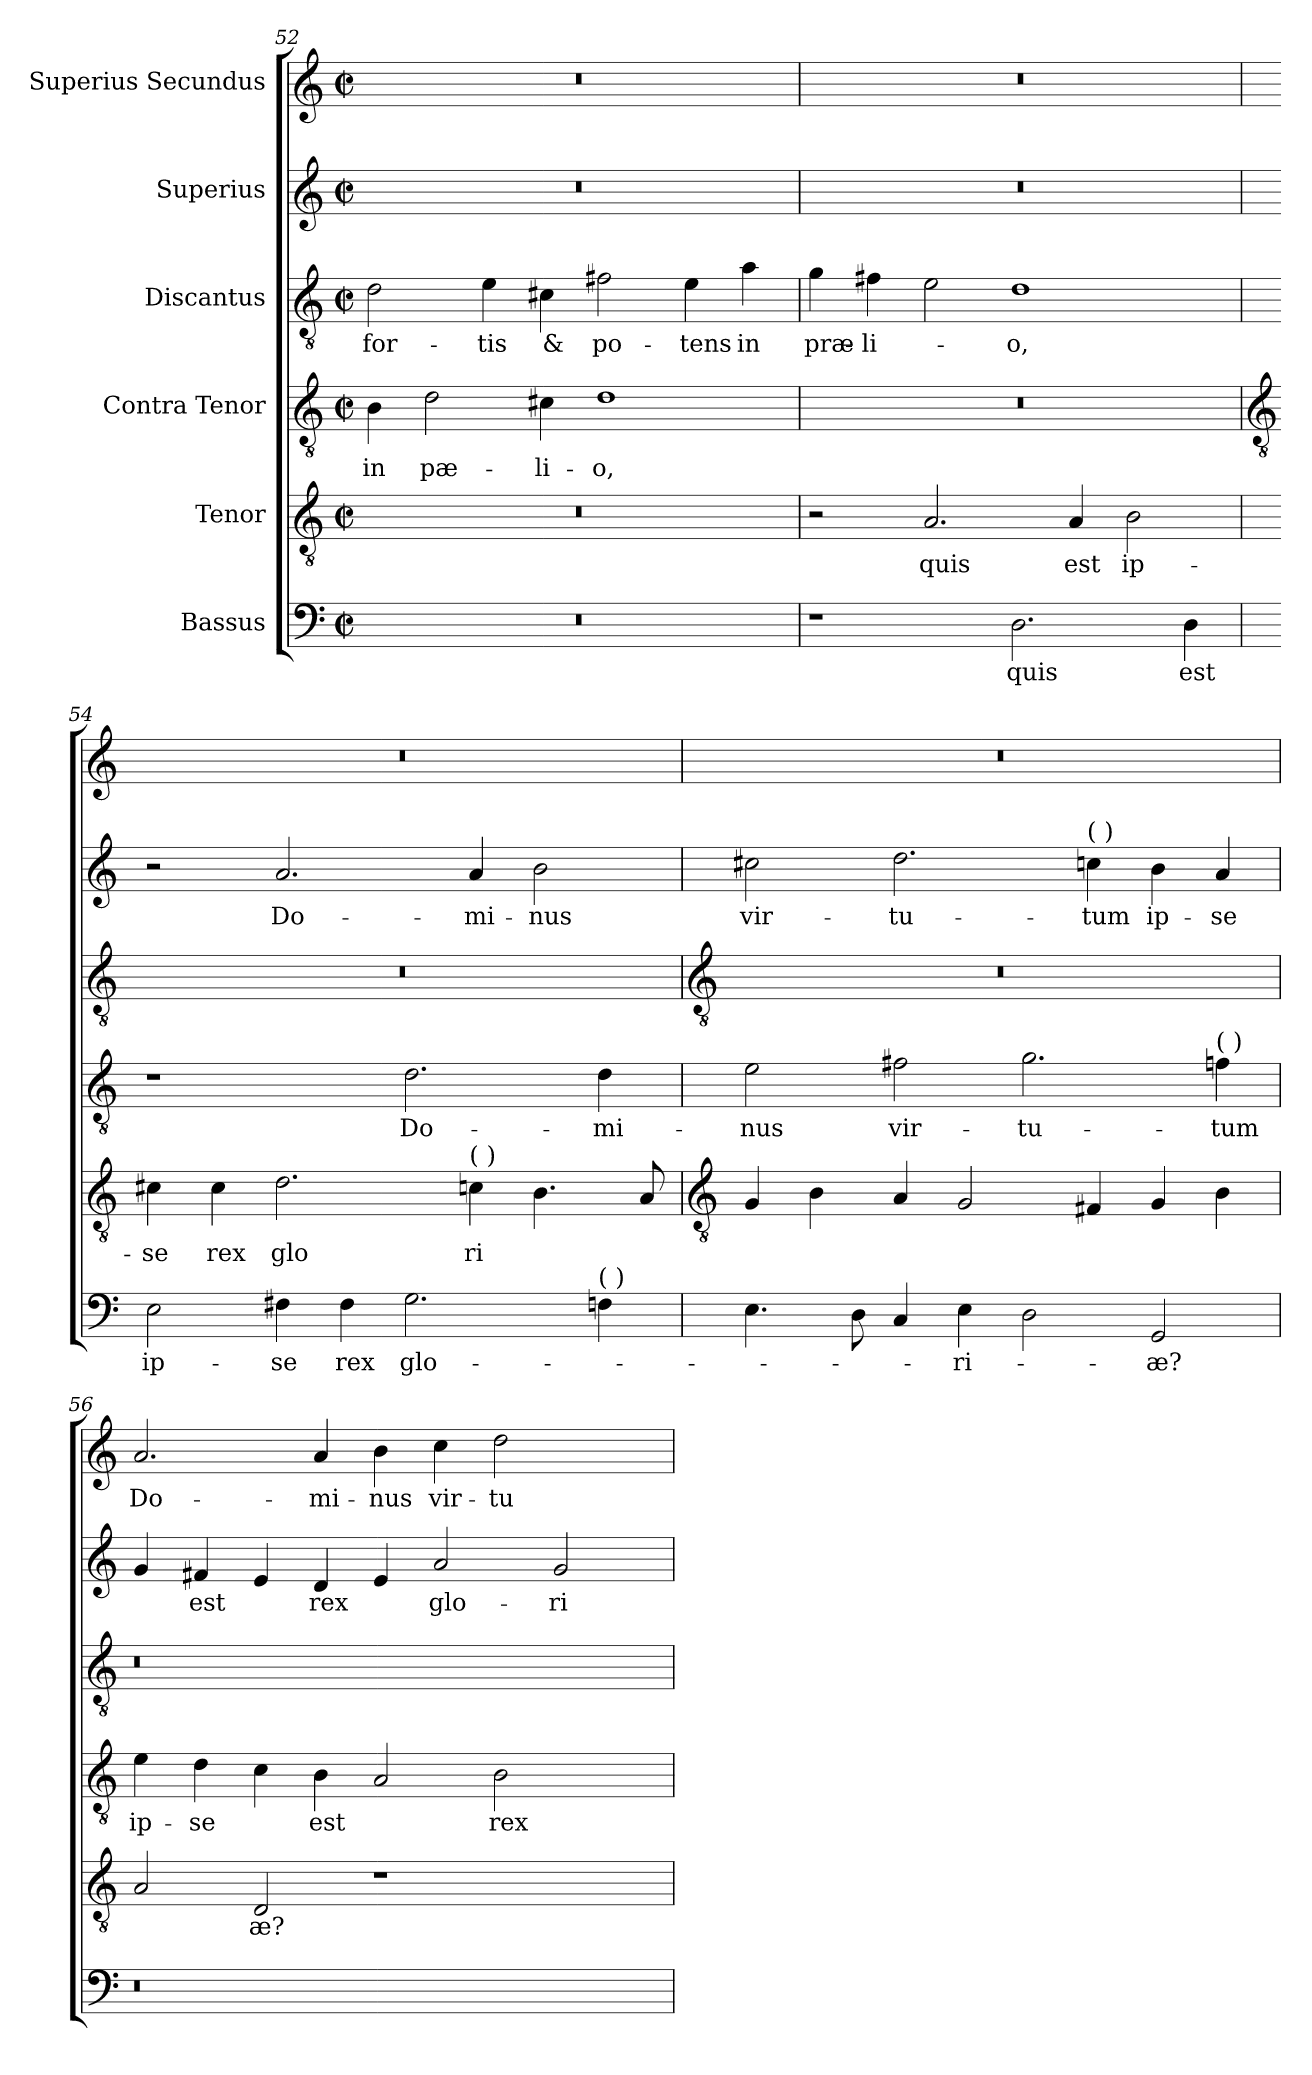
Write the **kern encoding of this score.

**kern	**text	**kern	**text	**kern	**text	**kern	**text	**kern	**text	**kern	**text
*part6	*part6	*part5	*part5	*part4	*part4	*part3	*part3	*part2	*part2	*part1	*part1
*staff6	*staff6	*staff5	*staff5	*staff4	*staff4	*staff3	*staff3	*staff2	*staff2	*staff1	*staff1
*I"Bassus	*	*I"Tenor	*	*I"Contra Tenor	*	*I"Discantus	*	*I"Superius	*	*I"Superius Secundus	*
*clefF4	*	*clefGv2	*	*clefGv2	*	*clefGv2	*	*clefG2	*	*clefG2	*
*k[]	*	*k[]	*	*k[]	*	*k[]	*	*k[]	*	*k[]	*
*C:	*	*C:	*	*C:	*	*C:	*	*C:	*	*C:	*
*M4/2	*	*M4/2	*	*M4/2	*	*M4/2	*	*M4/2	*	*M4/2	*
*met(c|)	*	*met(c|)	*	*met(c|)	*	*met(c|)	*	*met(c|)	*	*met(c|)	*
=52	=52	=52	=52	=52	=52	=52	=52	=52	=52	=52	=52
!	!	!	!	!	!LO:LY:b	!	!LO:LY:b	!	!	!	!
0r	.	0r	.	4B	in	2d	for-	0r	.	0r	.
!	!	!	!	!	!LO:LY:b	!	!	!	!	!	!
.	.	.	.	2d	pæ-	.	.	.	.	.	.
!	!	!	!	!	!	!	!LO:LY:b	!	!	!	!
.	.	.	.	.	.	4e	-tis	.	.	.	.
!	!	!	!	!	!LO:LY:b	!	!LO:LY:b	!	!	!	!
.	.	.	.	4c#X	-li-	4c#X	&	.	.	.	.
!	!	!	!	!	!LO:LY:b	!	!LO:LY:b	!	!	!	!
.	.	.	.	1d	-o,	2f#X	po-	.	.	.	.
!	!	!	!	!	!	!	!LO:LY:b	!	!	!	!
.	.	.	.	.	.	4e	-tens	.	.	.	.
!	!	!	!	!	!	!	!LO:LY:b	!	!	!	!
.	.	.	.	.	.	4a	in	.	.	.	.
=53	=53	=53	=53	=53	=53	=53	=53	=53	=53	=53	=53
!	!	!	!	!	!	!	!LO:LY:b	!	!	!	!
1r	.	2r	.	0r	.	4g	præ-	0r	.	0r	.
!	!	!	!	!	!	!	!LO:LY:b	!	!	!	!
.	.	.	.	.	.	4f#X	-li-	.	.	.	.
!	!	!	!LO:LY:b	!	!	!	!	!	!	!	!
.	.	2.A	quis	.	.	2e	.	.	.	.	.
!	!LO:LY:b	!	!	!	!	!	!LO:LY:b	!	!	!	!
2.D	quis	.	.	.	.	1d	-o,	.	.	.	.
!	!	!	!LO:LY:b	!	!	!	!	!	!	!	!
.	.	4A	est	.	.	.	.	.	.	.	.
!	!	!	!LO:LY:b	!	!	!	!	!	!	!	!
.	.	2B	ip-	.	.	.	.	.	.	.	.
!	!LO:LY:b	!	!	!	!	!	!	!	!	!	!
4D	est	.	.	.	.	.	.	.	.	.	.
!!LO:LB:g=z
=54	=54	=54	=54	=54	=54	=54	=54	=54	=54	=54	=54
*	*	*	*	*clefGv2	*	*	*	*	*	*	*
!	!LO:LY:b	!	!LO:LY:b	!	!	!	!	!	!	!	!
2E	ip-	4c#X	-se	1r	.	0r	.	2r	.	0r	.
!	!	!	!LO:LY:b	!	!	!	!	!	!	!	!
.	.	4c#	rex	.	.	.	.	.	.	.	.
!	!LO:LY:b	!	!LO:LY:b	!	!	!	!	!	!LO:LY:b	!	!
4F#X	-se	2.d	glo	.	.	.	.	2.a	Do-	.	.
!	!LO:LY:b	!	!	!	!	!	!	!	!	!	!
4F#	rex	.	.	.	.	.	.	.	.	.	.
!	!LO:LY:b	!	!	!	!LO:LY:b	!	!	!	!	!	!
2.G	glo-	.	.	2.d	Do-	.	.	.	.	.	.
!	!	!LO:TX:a:t=(  )	!	!	!	!	!	!	!	!	!
!	!	!	!LO:LY:b	!	!	!	!	!	!LO:LY:b	!	!
.	.	4c	ri	.	.	.	.	4a	-mi-	.	.
!	!	!	!	!	!	!	!	!	!LO:LY:b	!	!
.	.	4.B	.	.	.	.	.	2b	-nus	.	.
!LO:TX:a:t=(  )	!	!	!	!	!	!	!	!	!	!	!
!	!	!	!	!	!LO:LY:b	!	!	!	!	!	!
4F	.	.	.	4d	-mi-	.	.	.	.	.	.
.	.	8A	.	.	.	.	.	.	.	.	.
!!LO:LB:g=z
=55	=55	=55	=55	=55	=55	=55	=55	=55	=55	=55	=55
*	*	*clefGv2	*	*	*	*clefGv2	*	*	*	*	*
!	!	!	!	!	!LO:LY:b	!	!	!	!LO:LY:b	!	!
4.E	.	4G	.	2e	-nus	0r	.	2cc#X	vir-	0r	.
.	.	4B	.	.	.	.	.	.	.	.	.
8D	.	.	.	.	.	.	.	.	.	.	.
!	!	!	!	!	!LO:LY:b	!	!	!	!LO:LY:b	!	!
4C	.	4A	.	2f#X	vir-	.	.	2.dd	-tu-	.	.
!	!LO:LY:b	!	!	!	!	!	!	!	!	!	!
4E	-ri-	2G	.	.	.	.	.	.	.	.	.
!	!	!	!	!	!LO:LY:b	!	!	!	!	!	!
2D	.	.	.	2.g	-tu-	.	.	.	.	.	.
!	!	!	!	!	!	!	!	!LO:TX:a:t=(  )	!	!	!
!	!	!	!	!	!	!	!	!	!LO:LY:b	!	!
.	.	4F#X	.	.	.	.	.	4cc	-tum	.	.
!	!LO:LY:b	!	!	!	!	!	!	!	!LO:LY:b	!	!
2GG	-æ?	4G	.	.	.	.	.	4b	ip-	.	.
!	!	!	!	!LO:TX:a:t=(  )	!	!	!	!	!	!	!
!	!	!	!	!	!LO:LY:b	!	!	!	!LO:LY:b	!	!
.	.	4B	.	4f	-tum	.	.	4a	-se	.	.
=56	=56	=56	=56	=56	=56	=56	=56	=56	=56	=56	=56
!	!	!	!	!	!LO:LY:b	!	!	!	!	!	!LO:LY:b
0r	.	2A	.	4e	ip-	0r	.	4g	.	2.a	Do-
!	!	!	!	!	!LO:LY:b	!	!	!	!LO:LY:b	!	!
.	.	.	.	4d	-se	.	.	4f#X	est	.	.
!	!	!	!LO:LY:b	!	!	!	!	!	!	!	!
.	.	2D	æ?	4c	.	.	.	4e	.	.	.
!	!	!	!	!	!LO:LY:b	!	!	!	!LO:LY:b	!	!LO:LY:b
.	.	.	.	4B	est	.	.	4d	rex	4a	-mi-
!	!	!	!	!	!	!	!	!	!	!	!LO:LY:b
.	.	1r	.	2A	.	.	.	4e	.	4b	-nus
!	!	!	!	!	!	!	!	!	!LO:LY:b	!	!LO:LY:b
.	.	.	.	.	.	.	.	2a	glo-	4cc	vir-
!	!	!	!	!	!LO:LY:b	!	!	!	!	!	!LO:LY:b
.	.	.	.	2B	rex	.	.	.	.	2dd	-tu-
!	!	!	!	!	!	!	!	!	!LO:LY:b	!	!
.	.	.	.	.	.	.	.	2g	-ri-	.	.
4ryy	.	4ryy	.	4ryy	.	4ryy	.	.	.	4ryy	.
=	=	=	=	=	=	=	=	=	=	=	=
*-	*-	*-	*-	*-	*-	*-	*-	*-	*-	*-	*-
